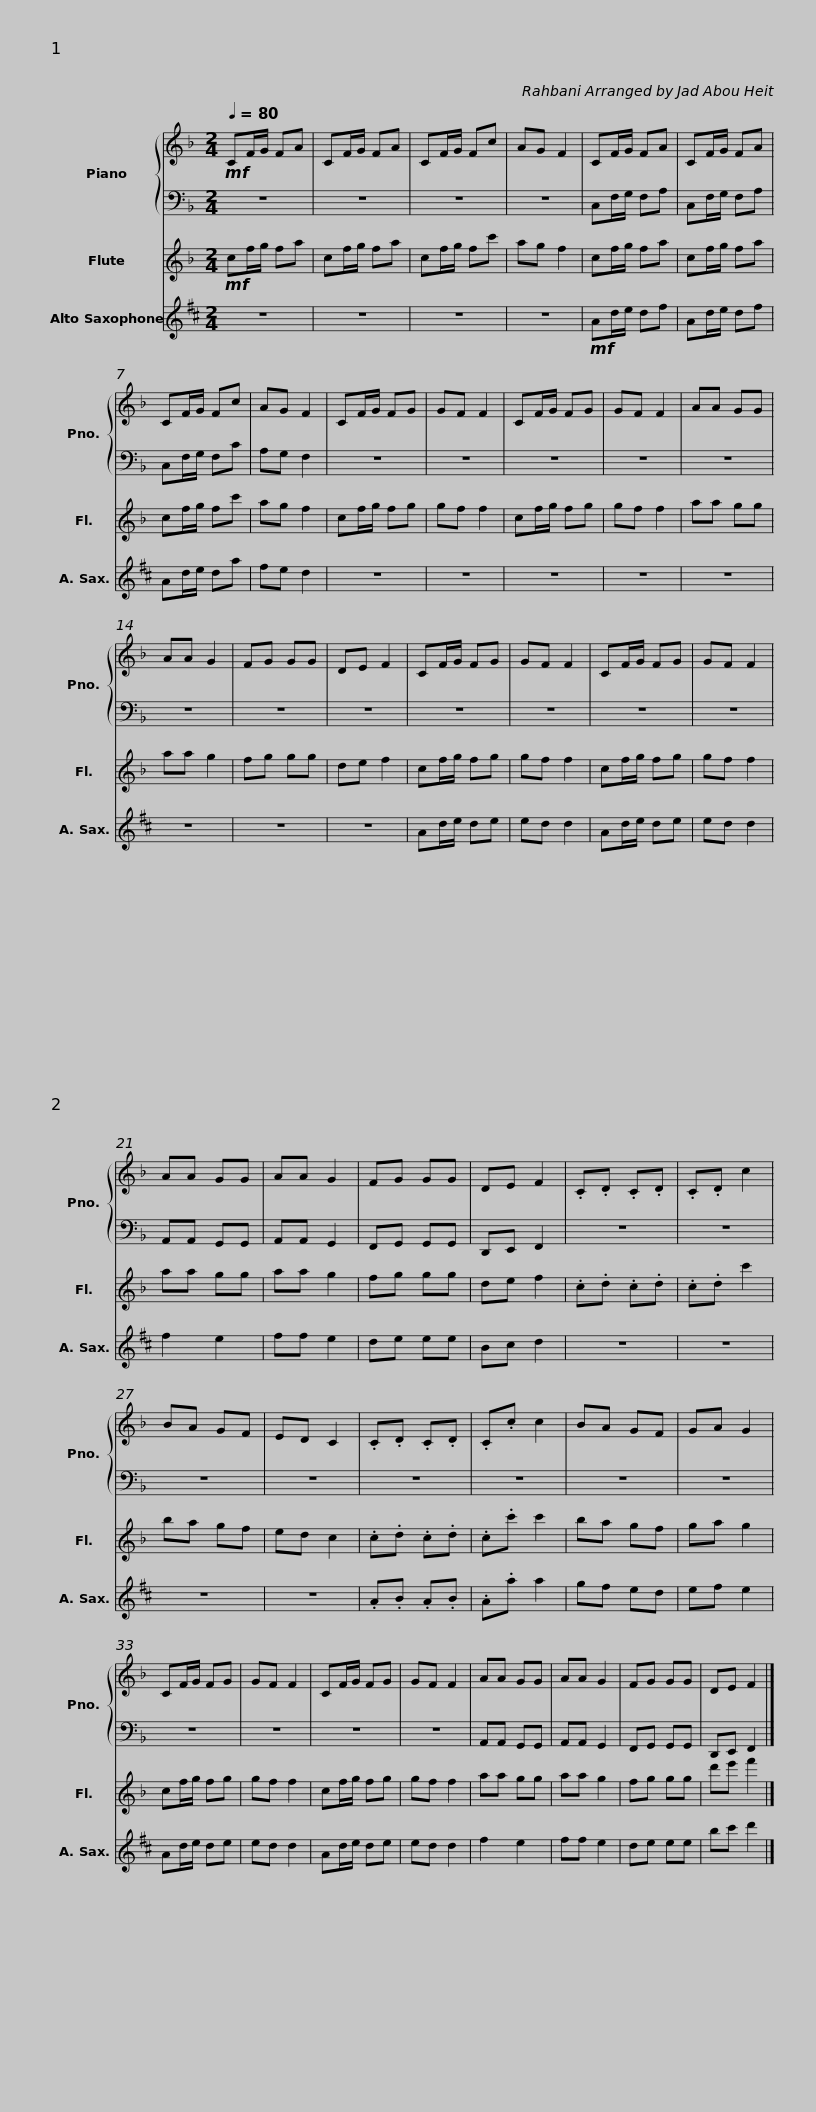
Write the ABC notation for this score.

X:1
%%score { 1 | 2 } 3 4
L:1/8
Q:1/4=80
M:2/4
I:linebreak $
K:F
V:1 treble
V:2 bass
V:3 treble
V:4 treble transpose=-9
V:1
!mf! CF/G/ FA | CF/G/ FA | CF/G/ Fc | AG F2 | CF/G/ FA | %5
 CF/G/ FA | CF/G/ Fc | AG F2 |$ CF/G/ FG | GF F2 | %10
 CF/G/ FG | GF F2 | AA GG | AA G2 | FG GG | %15
 DE F2 | CF/G/ FG | GF F2 |$ CF/G/ FG | GF F2 | %20
 AA GG | AA G2 | FG GG | DE F2 | .C.D .C.D | %25
 .C.D c2 | BA GF | ED C2 |$ .C.D .C.D | .C.c c2 | %30
 BA GF | GA G2 | CF/G/ FG | GF F2 | CF/G/ FG | %35
 GF F2 | AA GG | AA G2 |$ FG GG | DE F2 |] %40
V:2
 z4 | z4 | z4 | z4 | C,F,/G,/ F,A, | %5
 C,F,/G,/ F,A, | C,F,/G,/ F,C | A,G, F,2 |$ z4 | z4 | %10
 z4 | z4 | z4 | z4 | z4 | %15
 z4 | z4 | z4 |$ z4 | z4 | %20
 A,,A,, G,,G,, | A,,A,, G,,2 | F,,G,, G,,G,, | D,,E,, F,,2 | z4 | %25
 z4 | z4 | z4 |$ z4 | z4 | %30
 z4 | z4 | z4 | z4 | z4 | %35
 z4 | A,,A,, G,,G,, | A,,A,, G,,2 |$ F,,G,, G,,G,, | D,,E,, F,,2 |] %40
V:3
!mf! cf/g/ fa | cf/g/ fa | cf/g/ fc' | ag f2 | cf/g/ fa | %5
 cf/g/ fa | cf/g/ fc' | ag f2 |$ cf/g/ fg | gf f2 | %10
 cf/g/ fg | gf f2 | aa gg | aa g2 | fg gg | %15
 de f2 | cf/g/ fg | gf f2 |$ cf/g/ fg | gf f2 | %20
 aa gg | aa g2 | fg gg | de f2 | .c.d .c.d | %25
 .c.d c'2 | ba gf | ed c2 |$ .c.d .c.d | .c.c' c'2 | %30
 ba gf | ga g2 | cf/g/ fg | gf f2 | cf/g/ fg | %35
 gf f2 | aa gg | aa g2 |$ fg gg | d'e' f'2 |] %40
V:4
[K:D] z4 | z4 | z4 | z4 |!mf! Ad/e/ df | %5
 Ad/e/ df | Ad/e/ da | fe d2 |$ z4 | z4 | %10
 z4 | z4 | z4 | z4 | z4 | %15
 z4 | Ad/e/ de | ed d2 |$ Ad/e/ de | ed d2 | %20
 f2 e2 | ff e2 | de ee | Bc d2 | z4 | %25
 z4 | z4 | z4 |$ .A.B .A.B | .A.a a2 | %30
 gf ed | ef e2 | Ad/e/ de | ed d2 | Ad/e/ de | %35
 ed d2 | f2 e2 | ff e2 |$ de ee | bc' d'2 |] %40
